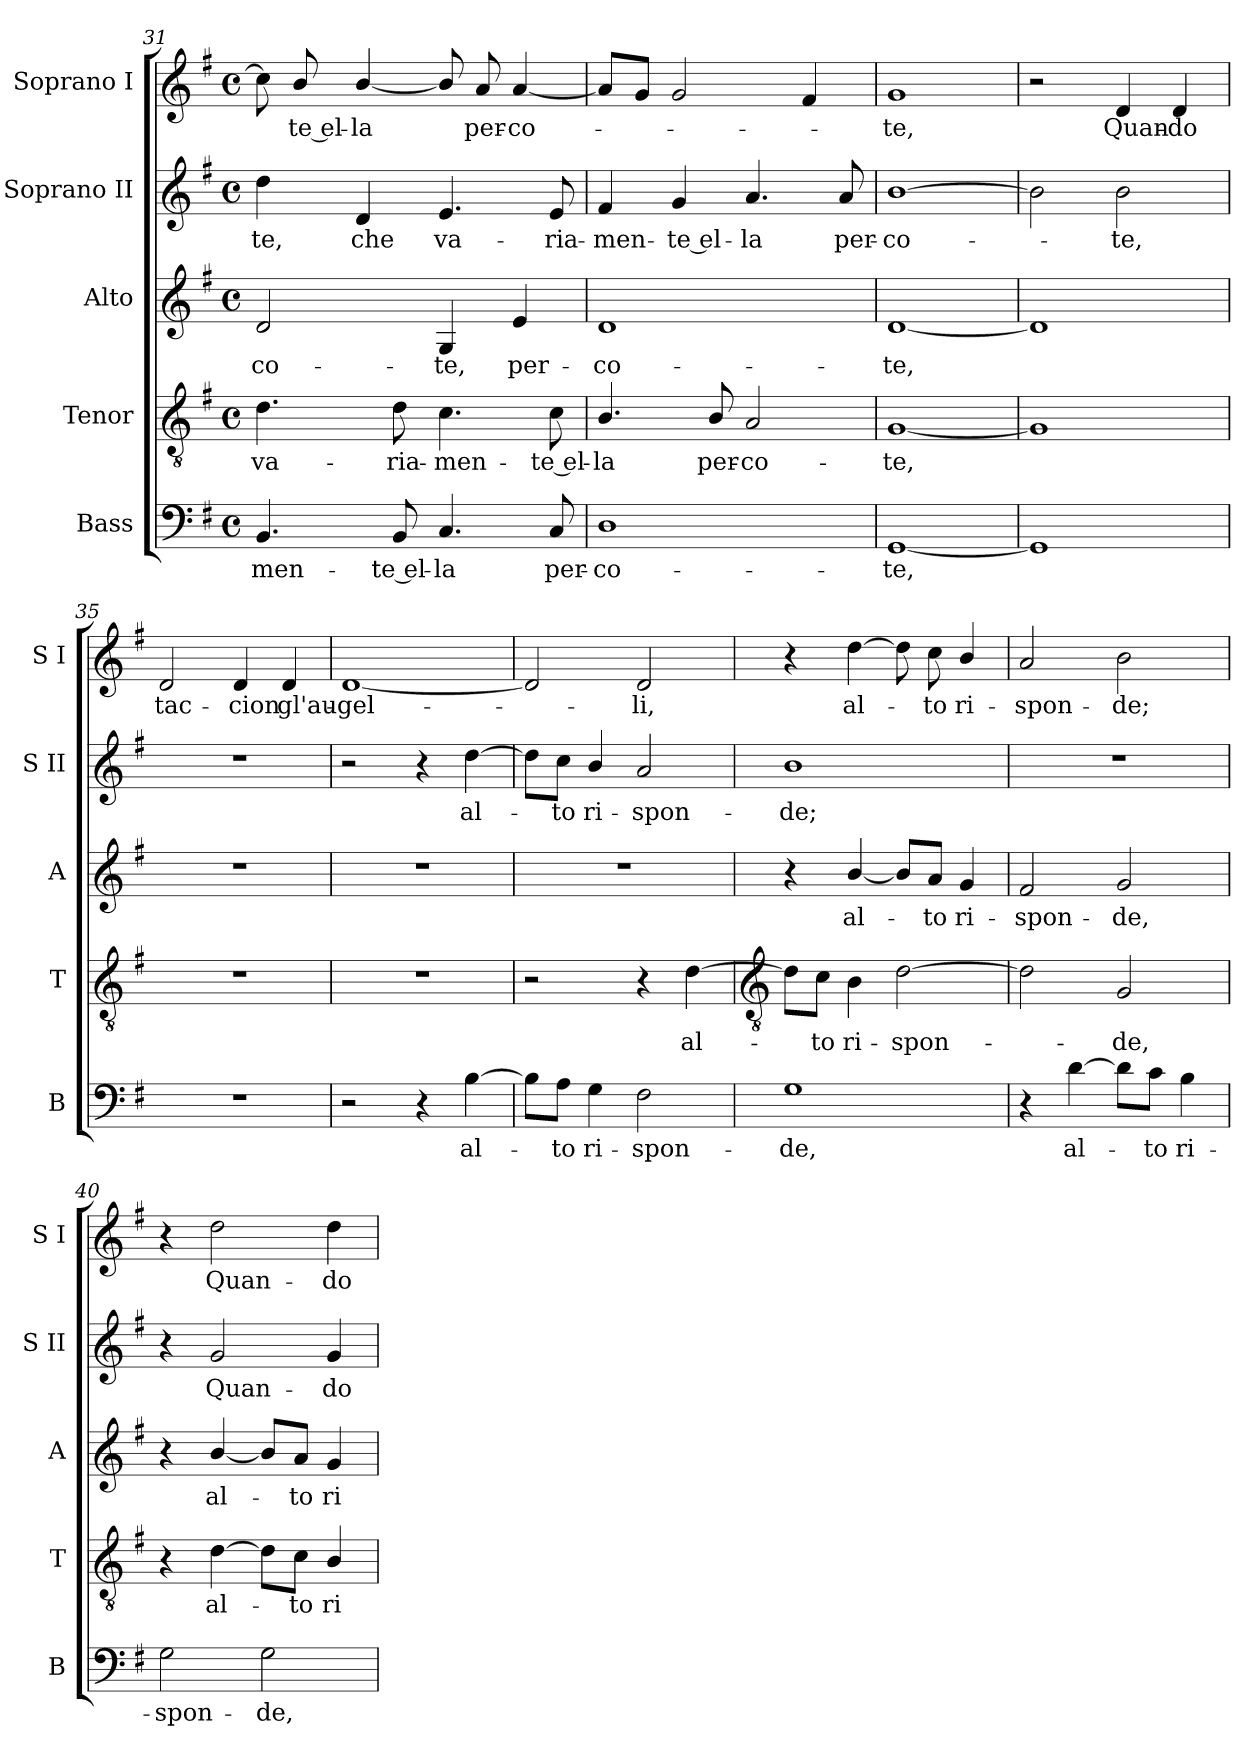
**kern	**text	**kern	**text	**kern	**text	**kern	**text	**kern	**text
*part5	*part5	*part4	*part4	*part3	*part3	*part2	*part2	*part1	*part1
*staff5	*staff5	*staff4	*staff4	*staff3	*staff3	*staff2	*staff2	*staff1	*staff1
*I"Bass	*	*I"Tenor	*	*I"Alto	*	*I"Soprano II	*	*I"Soprano I	*
*I'B	*	*I'T	*	*I'A	*	*I'S II	*	*I'S I	*
!!LO:LB:g=z
*clefF4	*	*clefGv2	*	*clefG2	*	*clefG2	*	*clefG2	*
*k[f#]	*	*k[f#]	*	*k[f#]	*	*k[f#]	*	*k[f#]	*
*G:	*	*G:	*	*G:	*	*G:	*	*G:	*
*M4/4	*	*M4/4	*	*M4/4	*	*M4/4	*	*M4/4	*
*met(c)	*	*met(c)	*	*met(c)	*	*met(c)	*	*met(c)	*
=31	=31	=31	=31	=31	=31	=31	=31	=31	=31
!	!LO:LY:b	!	!LO:LY:b	!	!LO:LY:b	!	!LO:LY:b	!	!
4.BB	-men-	4.d	va-	2d	-co-	4dd	-te,	8cc]	.
!	!	!	!	!	!	!	!	!	!LO:LY:b
.	.	.	.	.	.	.	.	8b/	te el-
!	!	!	!	!	!	!	!LO:LY:b	!	!LO:LY:b
.	.	.	.	.	.	4d	che	[4b/	-la
!	!LO:LY:b	!	!LO:LY:b	!	!	!	!	!	!
8BB	-te el-	8d	-ria-	.	.	.	.	.	.
!	!LO:LY:b	!	!LO:LY:b	!	!LO:LY:b	!	!LO:LY:b	!	!
4.C	-la	4.c	-men-	4G	-te,	4.e	va-	8b/]	.
!	!	!	!	!	!	!	!	!	!LO:LY:b
.	.	.	.	.	.	.	.	8a	per-
!	!	!	!	!	!LO:LY:b	!	!	!	!LO:LY:b
.	.	.	.	4e	per-	.	.	[4a	-co-
!	!LO:LY:b	!	!LO:LY:b	!	!	!	!LO:LY:b	!	!
8C	per-	8c	-te el-	.	.	8e	-ria-	.	.
=32	=32	=32	=32	=32	=32	=32	=32	=32	=32
!	!LO:LY:b	!	!LO:LY:b	!	!LO:LY:b	!	!LO:LY:b	!	!
1D	-co-	4.B/	-la	1d	-co-	4f#	-men-	8aL]	.
.	.	.	.	.	.	.	.	8gJ	.
!	!	!	!	!	!	!	!LO:LY:b	!	!
.	.	.	.	.	.	4g	-te el-	2g	.
!	!	!	!LO:LY:b	!	!	!	!	!	!
.	.	8B/	per-	.	.	.	.	.	.
!	!	!	!LO:LY:b	!	!	!	!LO:LY:b	!	!
.	.	2A	-co-	.	.	4.a	-la	.	.
.	.	.	.	.	.	.	.	4f#	.
!	!	!	!	!	!	!	!LO:LY:b	!	!
.	.	.	.	.	.	8a	per-	.	.
=33	=33	=33	=33	=33	=33	=33	=33	=33	=33
!	!LO:LY:b	!	!LO:LY:b	!	!LO:LY:b	!	!LO:LY:b	!	!LO:LY:b
[1GG	-te,	[1G	-te,	[1d	-te,	[1b	-co-	1g	te,
=34	=34	=34	=34	=34	=34	=34	=34	=34	=34
1GG]	.	1G]	.	1d]	.	2b]	.	2r	.
!	!	!	!	!	!	!	!LO:LY:b	!	!LO:LY:b
.	.	.	.	.	.	2b	te,	4d	Quan-
!	!	!	!	!	!	!	!	!	!LO:LY:b
.	.	.	.	.	.	.	.	4d	-do
=35	=35	=35	=35	=35	=35	=35	=35	=35	=35
!	!	!	!	!	!	!	!	!	!LO:LY:b
1r	.	1r	.	1r	.	1r	.	2d	tac-
!	!	!	!	!	!	!	!	!	!LO:LY:b
.	.	.	.	.	.	.	.	4d	-cion
!	!	!	!	!	!	!	!	!	!LO:LY:b
.	.	.	.	.	.	.	.	4d	gl'au-
=36	=36	=36	=36	=36	=36	=36	=36	=36	=36
!	!	!	!	!	!	!	!	!	!LO:LY:b
2r	.	1r	.	1r	.	2r	.	[1d	-gel-
4r	.	.	.	.	.	4r	.	.	.
!	!LO:LY:b	!	!	!	!	!	!LO:LY:b	!	!
[4B	al-	.	.	.	.	[4dd	al-	.	.
=37	=37	=37	=37	=37	=37	=37	=37	=37	=37
8B\L]	.	2r	.	1r	.	8dd\L]	.	2d]	.
!	!LO:LY:b	!	!	!	!	!	!LO:LY:b	!	!
8A\J	to	.	.	.	.	8cc\J	to	.	.
!	!LO:LY:b	!	!	!	!	!	!LO:LY:b	!	!
4G	ri-	.	.	.	.	4b/	ri-	.	.
!	!LO:LY:b	!	!	!	!	!	!LO:LY:b	!	!LO:LY:b
2F#	-spon-	4r	.	.	.	2a	-spon-	2d	li,
!	!	!	!LO:LY:b	!	!	!	!	!	!
.	.	[4d	al-	.	.	.	.	.	.
!!LO:LB:g=z
=38	=38	=38	=38	=38	=38	=38	=38	=38	=38
*	*	*clefGv2	*	*	*	*	*	*	*
!	!LO:LY:b	!	!	!	!	!	!LO:LY:b	!	!
1G	-de,	8d\L]	.	4r	.	1b	-de;	4r	.
!	!	!	!LO:LY:b	!	!	!	!	!	!
.	.	8c\J	to	.	.	.	.	.	.
!	!	!	!LO:LY:b	!	!LO:LY:b	!	!	!	!LO:LY:b
.	.	4B	ri-	[4b/	al-	.	.	[4dd	al-
!	!	!	!LO:LY:b	!	!	!	!	!	!
.	.	[2d	-spon-	8b/L]	.	.	.	8dd]	.
!	!	!	!	!	!LO:LY:b	!	!	!	!LO:LY:b
.	.	.	.	8a/J	to	.	.	8cc	to
!	!	!	!	!	!LO:LY:b	!	!	!	!LO:LY:b
.	.	.	.	4g	ri-	.	.	4b/	ri-
=39	=39	=39	=39	=39	=39	=39	=39	=39	=39
!	!	!	!	!	!LO:LY:b	!	!	!	!LO:LY:b
4r	.	2d]	.	2f#	-spon-	1r	.	2a	-spon-
!	!LO:LY:b	!	!	!	!	!	!	!	!
[4d	al-	.	.	.	.	.	.	.	.
!	!	!	!LO:LY:b	!	!LO:LY:b	!	!	!	!LO:LY:b
8d\L]	.	2G	de,	2g	-de,	.	.	2b	-de;
!	!LO:LY:b	!	!	!	!	!	!	!	!
8c\J	to	.	.	.	.	.	.	.	.
!	!LO:LY:b	!	!	!	!	!	!	!	!
4B	ri-	.	.	.	.	.	.	.	.
=40	=40	=40	=40	=40	=40	=40	=40	=40	=40
!	!LO:LY:b	!	!	!	!	!	!	!	!
2G	-spon-	4r	.	4r	.	4r	.	4r	.
!	!	!	!LO:LY:b	!	!LO:LY:b	!	!LO:LY:b	!	!LO:LY:b
.	.	[4d	al-	[4b/	al-	2g	Quan-	2dd	Quan-
!	!LO:LY:b	!	!	!	!	!	!	!	!
2G	-de,	8d\L]	.	8b/L]	.	.	.	.	.
!	!	!	!LO:LY:b	!	!LO:LY:b	!	!	!	!
.	.	8c\J	to	8a/J	to	.	.	.	.
!	!	!	!LO:LY:b	!	!LO:LY:b	!	!LO:LY:b	!	!LO:LY:b
.	.	4B/	ri-	4g	ri-	4g	-do	4dd	-do
=	=	=	=	=	=	=	=	=	=
*-	*-	*-	*-	*-	*-	*-	*-	*-	*-
